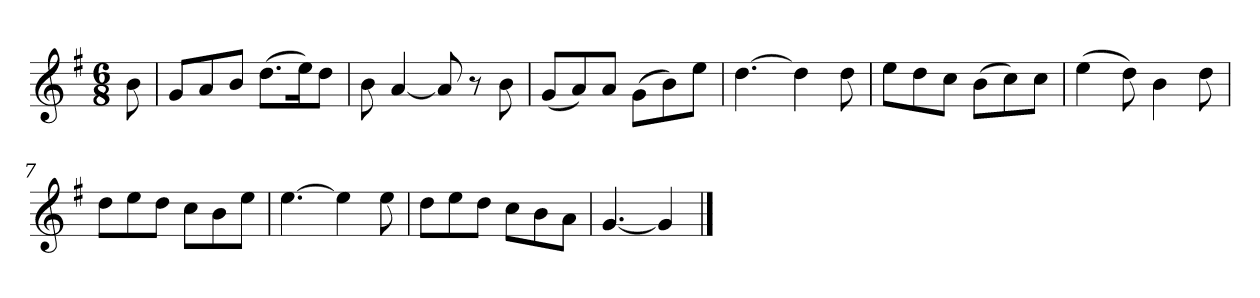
**kern
*part1
*staff1
*k[f#]
*M6/8
*MM120
=
8b
=1
8gL
8a
8bJ
(8.ddL
16eeK)
8ddJ
=2
8b
[4a
8a]
8r
8b
=3
(8gL
8a)
8aJ
(8gL
8b)
8eeJ
=4
[4.dd
4dd]
8dd
=5
8eeL
8dd
8ccJ
(8bL
8cc)
8ccJ
=6
(4ee
8dd)
4b
8dd
=7
8ddL
8ee
8ddJ
8ccL
8b
8eeJ
=8
[4.ee
4ee]
8ee
=9
8ddL
8ee
8ddJ
8ccL
8b
8aJ
=10
[4.g
4g]
==
*-
